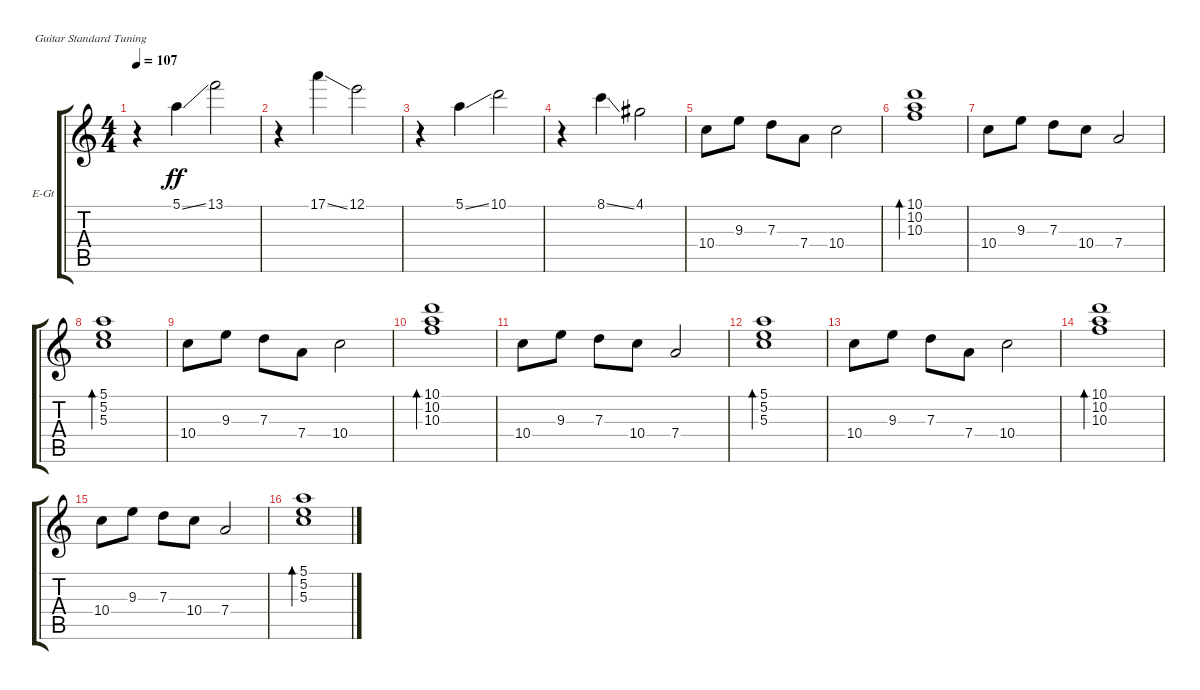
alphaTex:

\defaultSystemsLayout 4
\bracketExtendMode groupsimilarinstruments
\firstSystemTrackNameOrientation horizontal
\otherSystemsTrackNameOrientation horizontal
\track ("Cook" "E-Gt") {instrument electricguitarclean}
\staff {score tabs}
\tuning (E4 B3 G3 D3 A2 E2)
\ts (4 4)
\tempo 107
\clef g2
\ks c
r.4{dy ff} 5.1{ss}.4 13.1.2 |
r.4 17.1{ss}.4 12.1.2 |
r.4 5.1{ss}.4 10.1.2 |
r.4 8.1{ss}.4 4.1.2 |
10.4.8 9.3.8 7.3.8 7.4.8 10.4.2 |
(10.3 10.2 10.1).1{bd 219} |
10.4.8 9.3.8 7.3.8 10.4.8 7.4.2 |
(5.3 5.2 5.1).1{bd 219} |
10.4.8 9.3.8 7.3.8 7.4.8 10.4.2 |
(10.3 10.2 10.1).1{bd 219} |
10.4.8 9.3.8 7.3.8 10.4.8 7.4.2 |
(5.3 5.2 5.1).1{bd 219} |
10.4.8 9.3.8 7.3.8 7.4.8 10.4.2 |
(10.3 10.2 10.1).1{bd 219} |
10.4.8 9.3.8 7.3.8 10.4.8 7.4.2 |
(5.3 5.2 5.1).1{bd 219}
